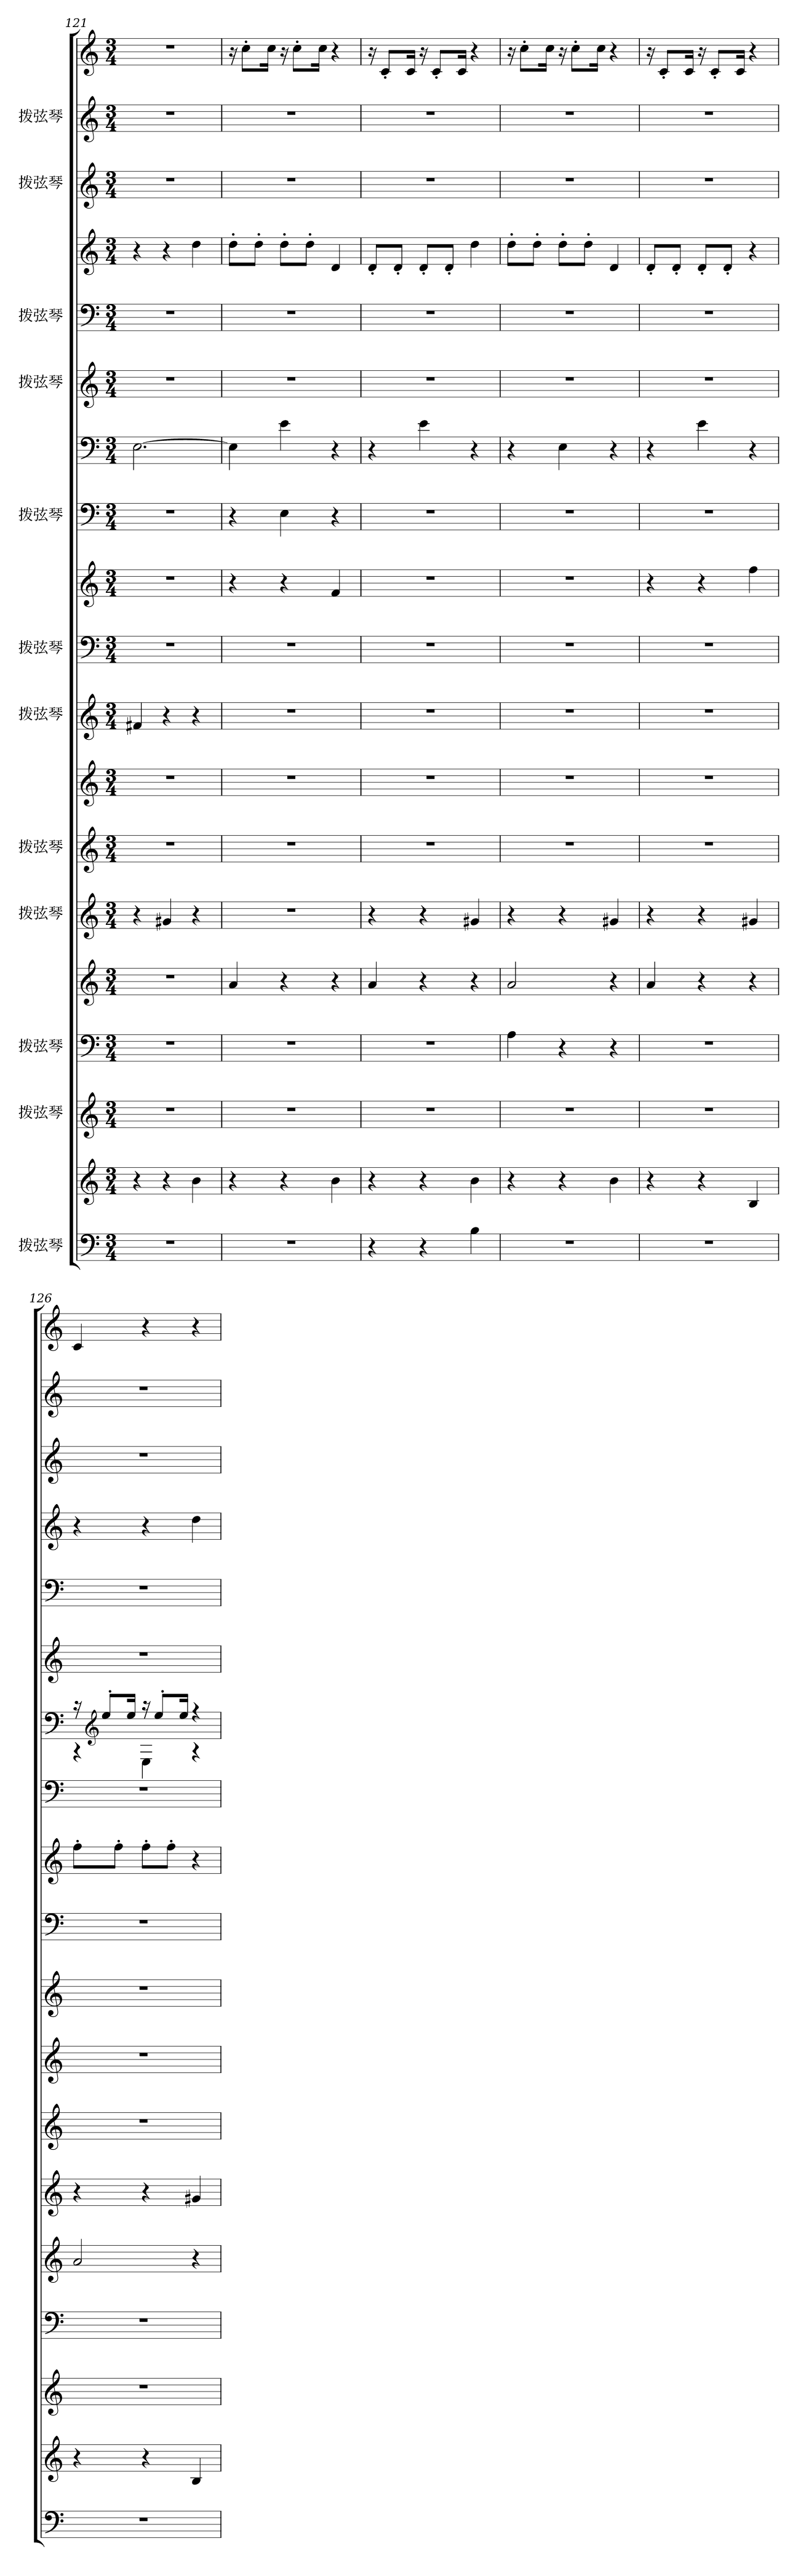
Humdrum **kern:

**kern	**kern	**kern	**kern	**kern	**kern	**kern	**kern	**kern	**kern	**kern	**kern	**kern	**kern	**kern	**kern	**kern	**kern	**kern
*part12	*part12	*part11	*part10	*part10	*part9	*part8	*part8	*part7	*part6	*part6	*part5	*part5	*part4	*part3	*part3	*part2	*part1	*part1
*staff19	*staff18	*staff17	*staff16	*staff15	*staff14	*staff13	*staff12	*staff11	*staff10	*staff9	*staff8	*staff7	*staff6	*staff5	*staff4	*staff3	*staff2	*staff1
*I"拨弦琴	*	*I"拨弦琴	*I"拨弦琴	*	*I"拨弦琴	*I"拨弦琴	*	*I"拨弦琴	*I"拨弦琴	*	*I"拨弦琴	*	*I"拨弦琴	*I"拨弦琴	*	*I"拨弦琴	*I"拨弦琴	*
*clefF4	*clefG2	*clefG2	*clefF4	*clefG2	*clefG2	*clefG2	*clefG2	*clefG2	*clefF4	*clefG2	*clefF4	*clefF4	*clefG2	*clefF4	*clefG2	*clefG2	*clefG2	*clefG2
*k[]	*k[]	*k[]	*k[]	*k[]	*k[]	*k[]	*k[]	*k[]	*k[]	*k[]	*k[]	*k[]	*k[]	*k[]	*k[]	*k[]	*k[]	*k[]
*M3/4	*M3/4	*M3/4	*M3/4	*M3/4	*M3/4	*M3/4	*M3/4	*M3/4	*M3/4	*M3/4	*M3/4	*M3/4	*M3/4	*M3/4	*M3/4	*M3/4	*M3/4	*M3/4
=121	=121	=121	=121	=121	=121	=121	=121	=121	=121	=121	=121	=121	=121	=121	=121	=121	=121	=121
2.r	4r	2.r	2.r	2.r	4r	2.r	2.r	4f#X/	2.r	2.r	2.r	[2.E\	2.r	2.r	4r	2.r	2.r	2.r
.	4r	.	.	.	4g#X/	.	.	4r	.	.	.	.	.	.	4r	.	.	.
.	4b\	.	.	.	4r	.	.	4r	.	.	.	.	.	.	4dd\	.	.	.
=122	=122	=122	=122	=122	=122	=122	=122	=122	=122	=122	=122	=122	=122	=122	=122	=122	=122	=122
2.r	4r	2.r	2.r	4a/	2.r	2.r	2.r	2.r	2.r	4r	4r	4E\]	2.r	2.r	8dd'\L	2.r	2.r	16r
.	.	.	.	.	.	.	.	.	.	.	.	.	.	.	.	.	.	8cc'\L
.	.	.	.	.	.	.	.	.	.	.	.	.	.	.	8dd'\J	.	.	.
.	.	.	.	.	.	.	.	.	.	.	.	.	.	.	.	.	.	16cc\Jk
.	4r	.	.	4r	.	.	.	.	.	4r	4E\	4e\	.	.	8dd'\L	.	.	16r
.	.	.	.	.	.	.	.	.	.	.	.	.	.	.	.	.	.	8cc'\L
.	.	.	.	.	.	.	.	.	.	.	.	.	.	.	8dd'\J	.	.	.
.	.	.	.	.	.	.	.	.	.	.	.	.	.	.	.	.	.	16cc\Jk
.	4b\	.	.	4r	.	.	.	.	.	4f/	4r	4r	.	.	4d/	.	.	4r
=123	=123	=123	=123	=123	=123	=123	=123	=123	=123	=123	=123	=123	=123	=123	=123	=123	=123	=123
4r	4r	2.r	2.r	4a/	4r	2.r	2.r	2.r	2.r	2.r	2.r	4r	2.r	2.r	8d'/L	2.r	2.r	16r
.	.	.	.	.	.	.	.	.	.	.	.	.	.	.	.	.	.	8c'/L
.	.	.	.	.	.	.	.	.	.	.	.	.	.	.	8d'/J	.	.	.
.	.	.	.	.	.	.	.	.	.	.	.	.	.	.	.	.	.	16c/Jk
4r	4r	.	.	4r	4r	.	.	.	.	.	.	4e\	.	.	8d'/L	.	.	16r
.	.	.	.	.	.	.	.	.	.	.	.	.	.	.	.	.	.	8c'/L
.	.	.	.	.	.	.	.	.	.	.	.	.	.	.	8d'/J	.	.	.
.	.	.	.	.	.	.	.	.	.	.	.	.	.	.	.	.	.	16c/Jk
4B\	4b\	.	.	4r	4g#X/	.	.	.	.	.	.	4r	.	.	4dd\	.	.	4r
!!LO:PB:g=z
=124	=124	=124	=124	=124	=124	=124	=124	=124	=124	=124	=124	=124	=124	=124	=124	=124	=124	=124
2.r	4r	2.r	4A\	2a/	4r	2.r	2.r	2.r	2.r	2.r	2.r	4r	2.r	2.r	8dd'\L	2.r	2.r	16r
.	.	.	.	.	.	.	.	.	.	.	.	.	.	.	.	.	.	8cc'\L
.	.	.	.	.	.	.	.	.	.	.	.	.	.	.	8dd'\J	.	.	.
.	.	.	.	.	.	.	.	.	.	.	.	.	.	.	.	.	.	16cc\Jk
.	4r	.	4r	.	4r	.	.	.	.	.	.	4E\	.	.	8dd'\L	.	.	16r
.	.	.	.	.	.	.	.	.	.	.	.	.	.	.	.	.	.	8cc'\L
.	.	.	.	.	.	.	.	.	.	.	.	.	.	.	8dd'\J	.	.	.
.	.	.	.	.	.	.	.	.	.	.	.	.	.	.	.	.	.	16cc\Jk
.	4b\	.	4r	4r	4g#X/	.	.	.	.	.	.	4r	.	.	4d/	.	.	4r
=125	=125	=125	=125	=125	=125	=125	=125	=125	=125	=125	=125	=125	=125	=125	=125	=125	=125	=125
2.r	4r	2.r	2.r	4a/	4r	2.r	2.r	2.r	2.r	4r	2.r	4r	2.r	2.r	8d'/L	2.r	2.r	16r
.	.	.	.	.	.	.	.	.	.	.	.	.	.	.	.	.	.	8c'/L
.	.	.	.	.	.	.	.	.	.	.	.	.	.	.	8d'/J	.	.	.
.	.	.	.	.	.	.	.	.	.	.	.	.	.	.	.	.	.	16c/Jk
.	4r	.	.	4r	4r	.	.	.	.	4r	.	4e\	.	.	8d'/L	.	.	16r
.	.	.	.	.	.	.	.	.	.	.	.	.	.	.	.	.	.	8c'/L
.	.	.	.	.	.	.	.	.	.	.	.	.	.	.	8d'/J	.	.	.
.	.	.	.	.	.	.	.	.	.	.	.	.	.	.	.	.	.	16c/Jk
.	4B/	.	.	4r	4g#X/	.	.	.	.	4ff\	.	4r	.	.	4r	.	.	4r
=126	=126	=126	=126	=126	=126	=126	=126	=126	=126	=126	=126	=126	=126	=126	=126	=126	=126	=126
*	*	*	*	*	*	*	*	*	*	*	*	*^	*	*	*	*	*	*
2.r	4r	2.r	2.r	2a/	4r	2.r	2.r	2.r	2.r	8ff'\L	2.r	16r	4r	2.r	2.r	4r	2.r	2.r	4c/
*	*	*	*	*	*	*	*	*	*	*	*	*clefG2	*	*	*	*	*	*	*
.	.	.	.	.	.	.	.	.	.	.	.	8ee'/L	.	.	.	.	.	.	.
.	.	.	.	.	.	.	.	.	.	8ff'\J	.	.	.	.	.	.	.	.	.
.	.	.	.	.	.	.	.	.	.	.	.	16ee/Jk	.	.	.	.	.	.	.
.	4r	.	.	.	4r	.	.	.	.	8ff'\L	.	16r	4E\	.	.	4r	.	.	4r
.	.	.	.	.	.	.	.	.	.	.	.	8ee'/L	.	.	.	.	.	.	.
.	.	.	.	.	.	.	.	.	.	8ff'\J	.	.	.	.	.	.	.	.	.
.	.	.	.	.	.	.	.	.	.	.	.	16ee/Jk	.	.	.	.	.	.	.
.	4B/	.	.	4r	4g#X/	.	.	.	.	4r	.	4r	4r	.	.	4dd\	.	.	4r
*	*	*	*	*	*	*	*	*	*	*	*	*v	*v	*	*	*	*	*	*
=	=	=	=	=	=	=	=	=	=	=	=	=	=	=	=	=	=	=
*-	*-	*-	*-	*-	*-	*-	*-	*-	*-	*-	*-	*-	*-	*-	*-	*-	*-	*-
